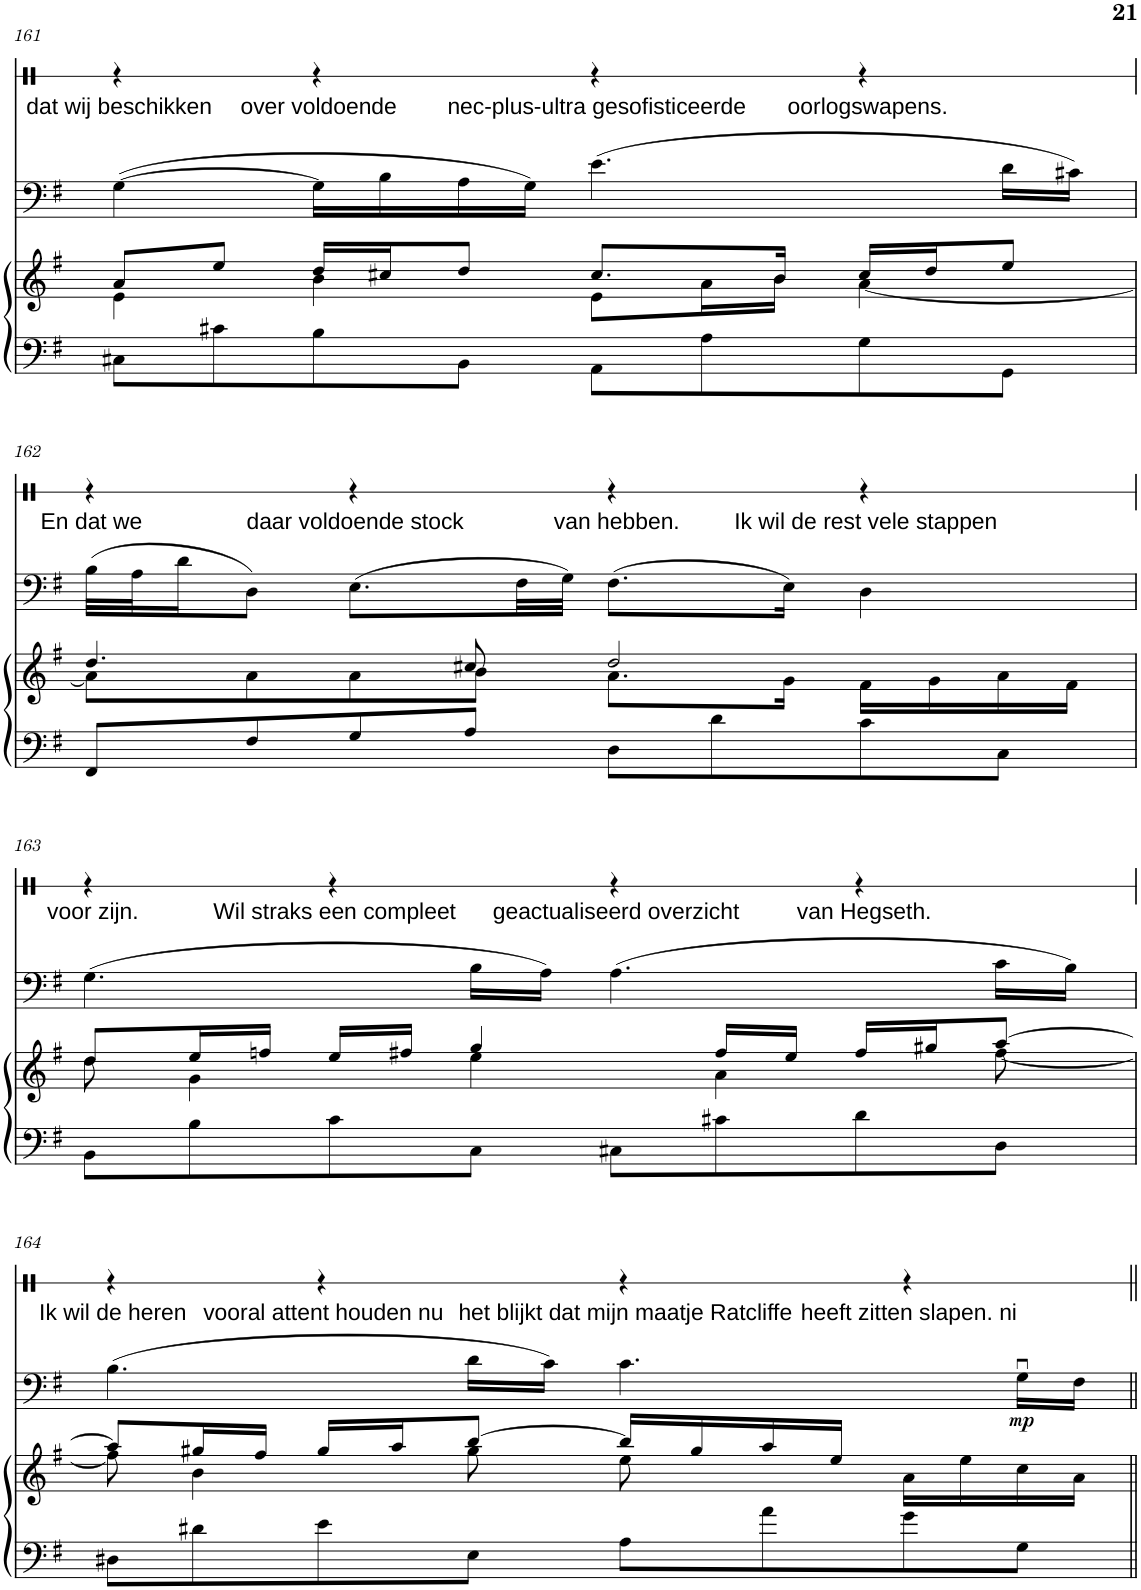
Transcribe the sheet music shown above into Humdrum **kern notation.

**kern	**kern	**kern	**dynam	**kern	**text
*part3	*part3	*part2	*part2	*part1	*part1
*staff4	*staff3	*staff2	*staff2	*staff1	*staff1
*I"Piano	*	*I"Cello	*	*I"Verteller	*
*I'Pno	*	*	*	*	*
!!LO:PB:g=z
*clefF4	*clefG2	*clefF4	*	*clefX	*
*k[f#]	*k[f#]	*k[f#]	*	*k[]	*
*M4/4	*M4/4	*M4/4	*	*M4/4	*
=161	=161	=161	=161	=161	=161
*	*^	*	*	*	*
!	!	!	!	!	!	!LO:LY:b
8C#X\L	8a/L	4e\	([4G\	.	4r	dat wij beschikken
8c#X\	8ee/J	.	.	.	.	.
!	!	!	!	!	!	!LO:LY:b
8B\	16dd/LL	4b\	16G\LL]	.	4r	over voldoende
.	16cc#X/J	.	16B\	.	.	.
8BB\J	8dd/J	.	16A\	.	.	.
.	.	.	16G\JJ)	.	.	.
!	!	!	!	!	!	!LO:LY:b
8AA\L	8.cc#/L	8e\L	(4.e\	.	4r	nec-plus-ultra gesofisticeerde
8A\	.	16a\L	.	.	.	.
.	16b/Jk	16b\JJ	.	.	.	.
!	!	!	!	!	!	!LO:LY:b
8G\	16cc#/LL	[4a\	.	.	4r	oorlogswapens.
.	16dd/J	.	.	.	.	.
8GG\J	8ee/J	.	16d\LL	.	.	.
.	.	.	16c#X\JJ)	.	.	.
!!LO:LB:g=z
=162	=162	=162	=162	=162	=162	=162
!	!	!	!	!	!	!LO:LY:b
8FF#/L	4.dd/	8a\L]	(32B\LLL	.	4r	En dat we
.	.	.	32A\J	.	.	.
.	.	.	16d\J	.	.	.
8F#/	.	8a\	8D\J)	.	.	.
!	!	!	!	!	!	!LO:LY:b
8G/	.	8a\	(8.E\L	.	4r	daar voldoende stock
8A/J	8cc#X/	8b\J	.	.	.	.
.	.	.	32F#\LL	.	.	.
.	.	.	32G\JJJ)	.	.	.
!	!	!	!	!	!	!LO:LY:b
8D\L	2dd/	8.a\L	(8.F#\L	.	4r	van hebben.
8d\	.	.	.	.	.	.
.	.	16g\Jk	16E\Jk)	.	.	.
!	!	!	!	!	!	!LO:LY:b
8c\	.	16f#\LL	4D\	.	4r	Ik wil de rest vele stappen
.	.	16g\	.	.	.	.
8C\J	.	16a\	.	.	.	.
.	.	16f#\JJ	.	.	.	.
!!LO:LB:g=z
=163	=163	=163	=163	=163	=163	=163
!	!	!	!	!	!	!LO:LY:b
8BB\L	8dd/L	8dd\	(4.G\	.	4r	voor zijn.
8B\	16ee/L	4g\	.	.	.	.
.	16ffn/JJ	.	.	.	.	.
!	!	!	!	!	!	!LO:LY:b
8c\	16ee/LL	.	.	.	4r	Wil straks een compleet
.	16ff#X/JJ	.	.	.	.	.
8C\J	4gg/	4ee\	16B\LL	.	.	.
.	.	.	16A\JJ)	.	.	.
!	!	!	!	!	!	!LO:LY:b
8C#X\L	.	.	(4.A\	.	4r	geactualiseerd overzicht
8c#X\	16ff#/LL	4a\	.	.	.	.
.	16ee/JJ	.	.	.	.	.
!	!	!	!	!	!	!LO:LY:b
8d\	16ff#/LL	.	.	.	4r	van Hegseth.
.	16gg#X/J	.	.	.	.	.
8D\J	[8aa/J	[8ff#\	16c\LL	.	.	.
.	.	.	16B\JJ)	.	.	.
!!LO:LB:g=z
=164	=164	=164	=164	=164	=164	=164
!	!	!	!	!	!	!LO:LY:b
8D#X\L	8aa/L]	8ff#\]	(4.B\	.	4r	Ik wil de heren
8d#X\	16gg#X/L	4b\	.	.	.	.
.	16ff#/JJ	.	.	.	.	.
!	!	!	!	!	!	!LO:LY:b
8e\	16gg#/LL	.	.	.	4r	vooral attent houden nu
.	16aa/J	.	.	.	.	.
8E\J	[8bb/J	8gg#\	16d\LL	.	.	.
.	.	.	16c\JJ)	.	.	.
!	!	!	!	!	!	!LO:LY:b
8A\L	16bb/LL]	8ee\	4.c\	.	4r	het blijkt dat mijn maatje Ratcliffe
.	16gg#/	.	.	.	.	.
8a\	16aa/	4.ryy	.	.	.	.
.	16ee/JJ	.	.	.	.	.
!	!	!	!	!	!	!LO:LY:b
8g\	16a\LL	.	.	.	4r	heeft zitten slapen. ni
.	16ee\	.	.	.	.	.
!	!	!	!	!LO:DY:b	!	!
8G\J	16cc\	.	16Gu\LL	mp	.	.
.	16a\JJ	.	16F#\JJ	.	.	.
*	*v	*v	*	*	*	*
=||	=||	=||	=||	=||	=||
*-	*-	*-	*-	*-	*-
